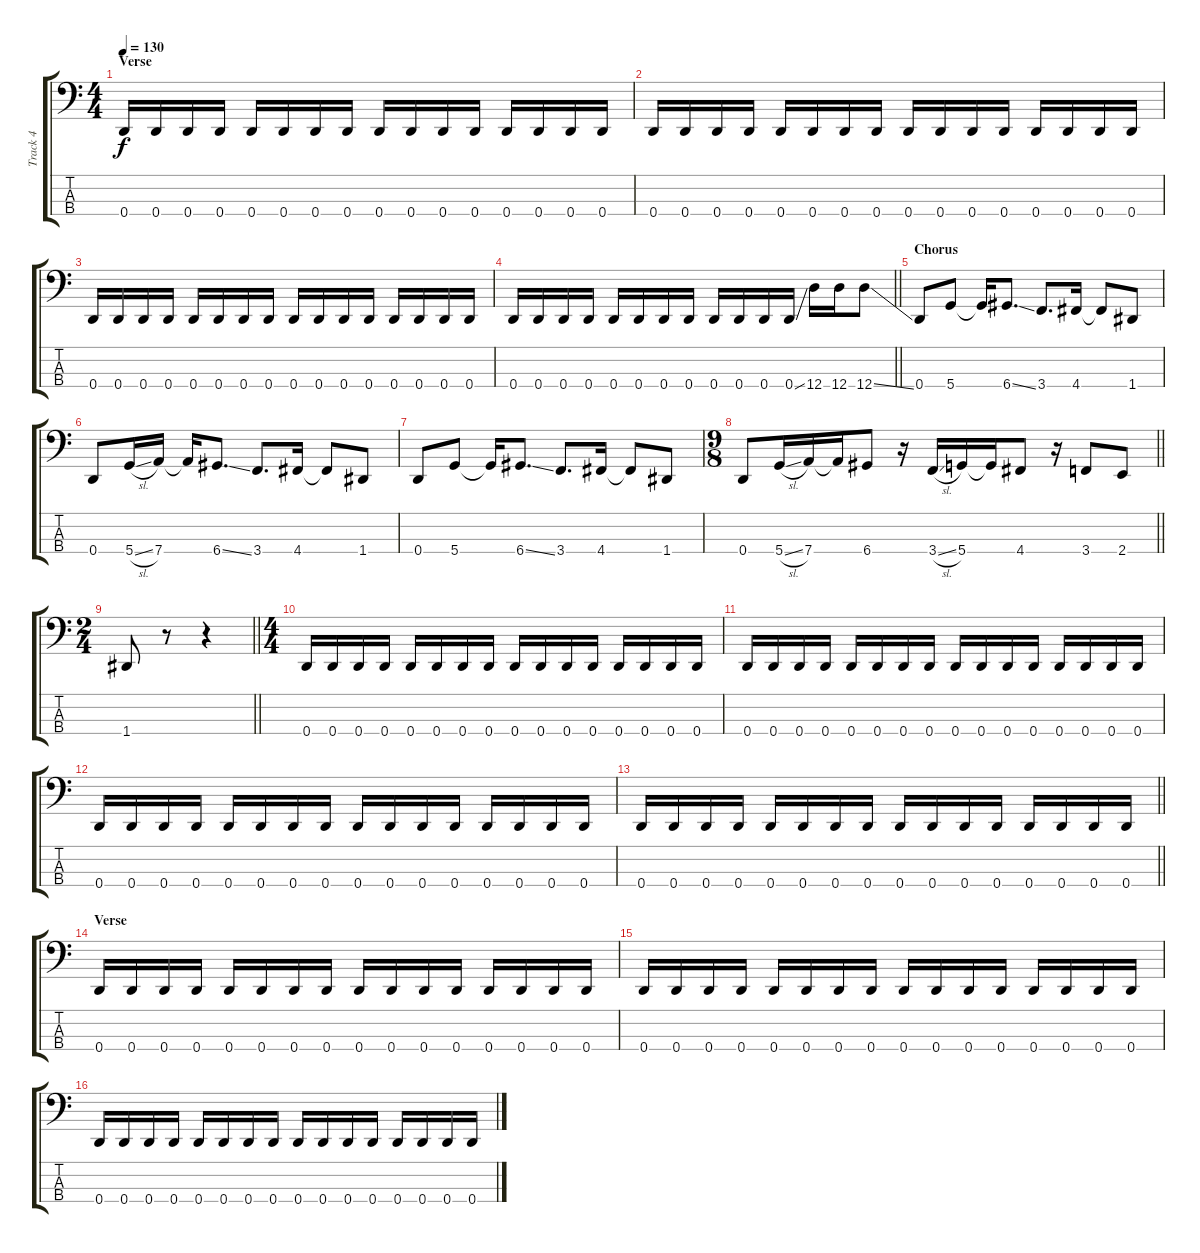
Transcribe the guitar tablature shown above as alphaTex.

\track ("Track 4" "Track 4") {instrument electricbasspick}
\staff {score tabs}
\tuning (G2 D2 A1 D1) {hide}
\ts (4 4)
\section ("" "Verse")
\tempo 130
\clef f4
\ks c
0.4.16{dy f} 0.4.16 0.4.16 0.4.16 0.4.16 0.4.16 0.4.16 0.4.16 0.4.16 0.4.16 0.4.16 0.4.16 0.4.16 0.4.16 0.4.16 0.4.16 |
0.4.16 0.4.16 0.4.16 0.4.16 0.4.16 0.4.16 0.4.16 0.4.16 0.4.16 0.4.16 0.4.16 0.4.16 0.4.16 0.4.16 0.4.16 0.4.16 |
0.4.16 0.4.16 0.4.16 0.4.16 0.4.16 0.4.16 0.4.16 0.4.16 0.4.16 0.4.16 0.4.16 0.4.16 0.4.16 0.4.16 0.4.16 0.4.16 |
\barLineRight lightlight
0.4.16 0.4.16 0.4.16 0.4.16 0.4.16 0.4.16 0.4.16 0.4.16 0.4.16 0.4.16 0.4.16 0.4{ss}.16 12.4.16 12.4.16 12.4{ss}.8 |
\section ("" "Chorus")
0.4.8 5.4.8 5.4{t}.16 6.4{ss}.8{d} 3.4.8{d} 4.4.16 4.4{t}.8 1.4.8 |
0.4.8 5.4{sl}.16 7.4.16 7.4{t}.16 6.4{ss}.8{d} 3.4.8{d} 4.4.16 4.4{t}.8 1.4.8 |
0.4.8 5.4.8 5.4{t}.16 6.4{ss}.8{d} 3.4.8{d} 4.4.16 4.4{t}.8 1.4.8 |
\ts (9 8)
\barLineRight lightlight
0.4.8 5.4{sl}.16 7.4.16 7.4{t}.16 6.4.8 r.16 3.4{sl}.16 5.4.16 5.4{t}.16 4.4.8 r.16 3.4.8 2.4.8 |
\ts (2 4)
\barLineRight lightlight
1.4.8 r.8 r.4 |
\ts (4 4)
\section ("" "")
0.4.16 0.4.16 0.4.16 0.4.16 0.4.16 0.4.16 0.4.16 0.4.16 0.4.16 0.4.16 0.4.16 0.4.16 0.4.16 0.4.16 0.4.16 0.4.16 |
0.4.16 0.4.16 0.4.16 0.4.16 0.4.16 0.4.16 0.4.16 0.4.16 0.4.16 0.4.16 0.4.16 0.4.16 0.4.16 0.4.16 0.4.16 0.4.16 |
0.4.16 0.4.16 0.4.16 0.4.16 0.4.16 0.4.16 0.4.16 0.4.16 0.4.16 0.4.16 0.4.16 0.4.16 0.4.16 0.4.16 0.4.16 0.4.16 |
\barLineRight lightlight
0.4.16 0.4.16 0.4.16 0.4.16 0.4.16 0.4.16 0.4.16 0.4.16 0.4.16 0.4.16 0.4.16 0.4.16 0.4.16 0.4.16 0.4.16 0.4.16 |
\section ("" "Verse")
0.4.16 0.4.16 0.4.16 0.4.16 0.4.16 0.4.16 0.4.16 0.4.16 0.4.16 0.4.16 0.4.16 0.4.16 0.4.16 0.4.16 0.4.16 0.4.16 |
0.4.16 0.4.16 0.4.16 0.4.16 0.4.16 0.4.16 0.4.16 0.4.16 0.4.16 0.4.16 0.4.16 0.4.16 0.4.16 0.4.16 0.4.16 0.4.16 |
0.4.16 0.4.16 0.4.16 0.4.16 0.4.16 0.4.16 0.4.16 0.4.16 0.4.16 0.4.16 0.4.16 0.4.16 0.4.16 0.4.16 0.4.16 0.4.16
